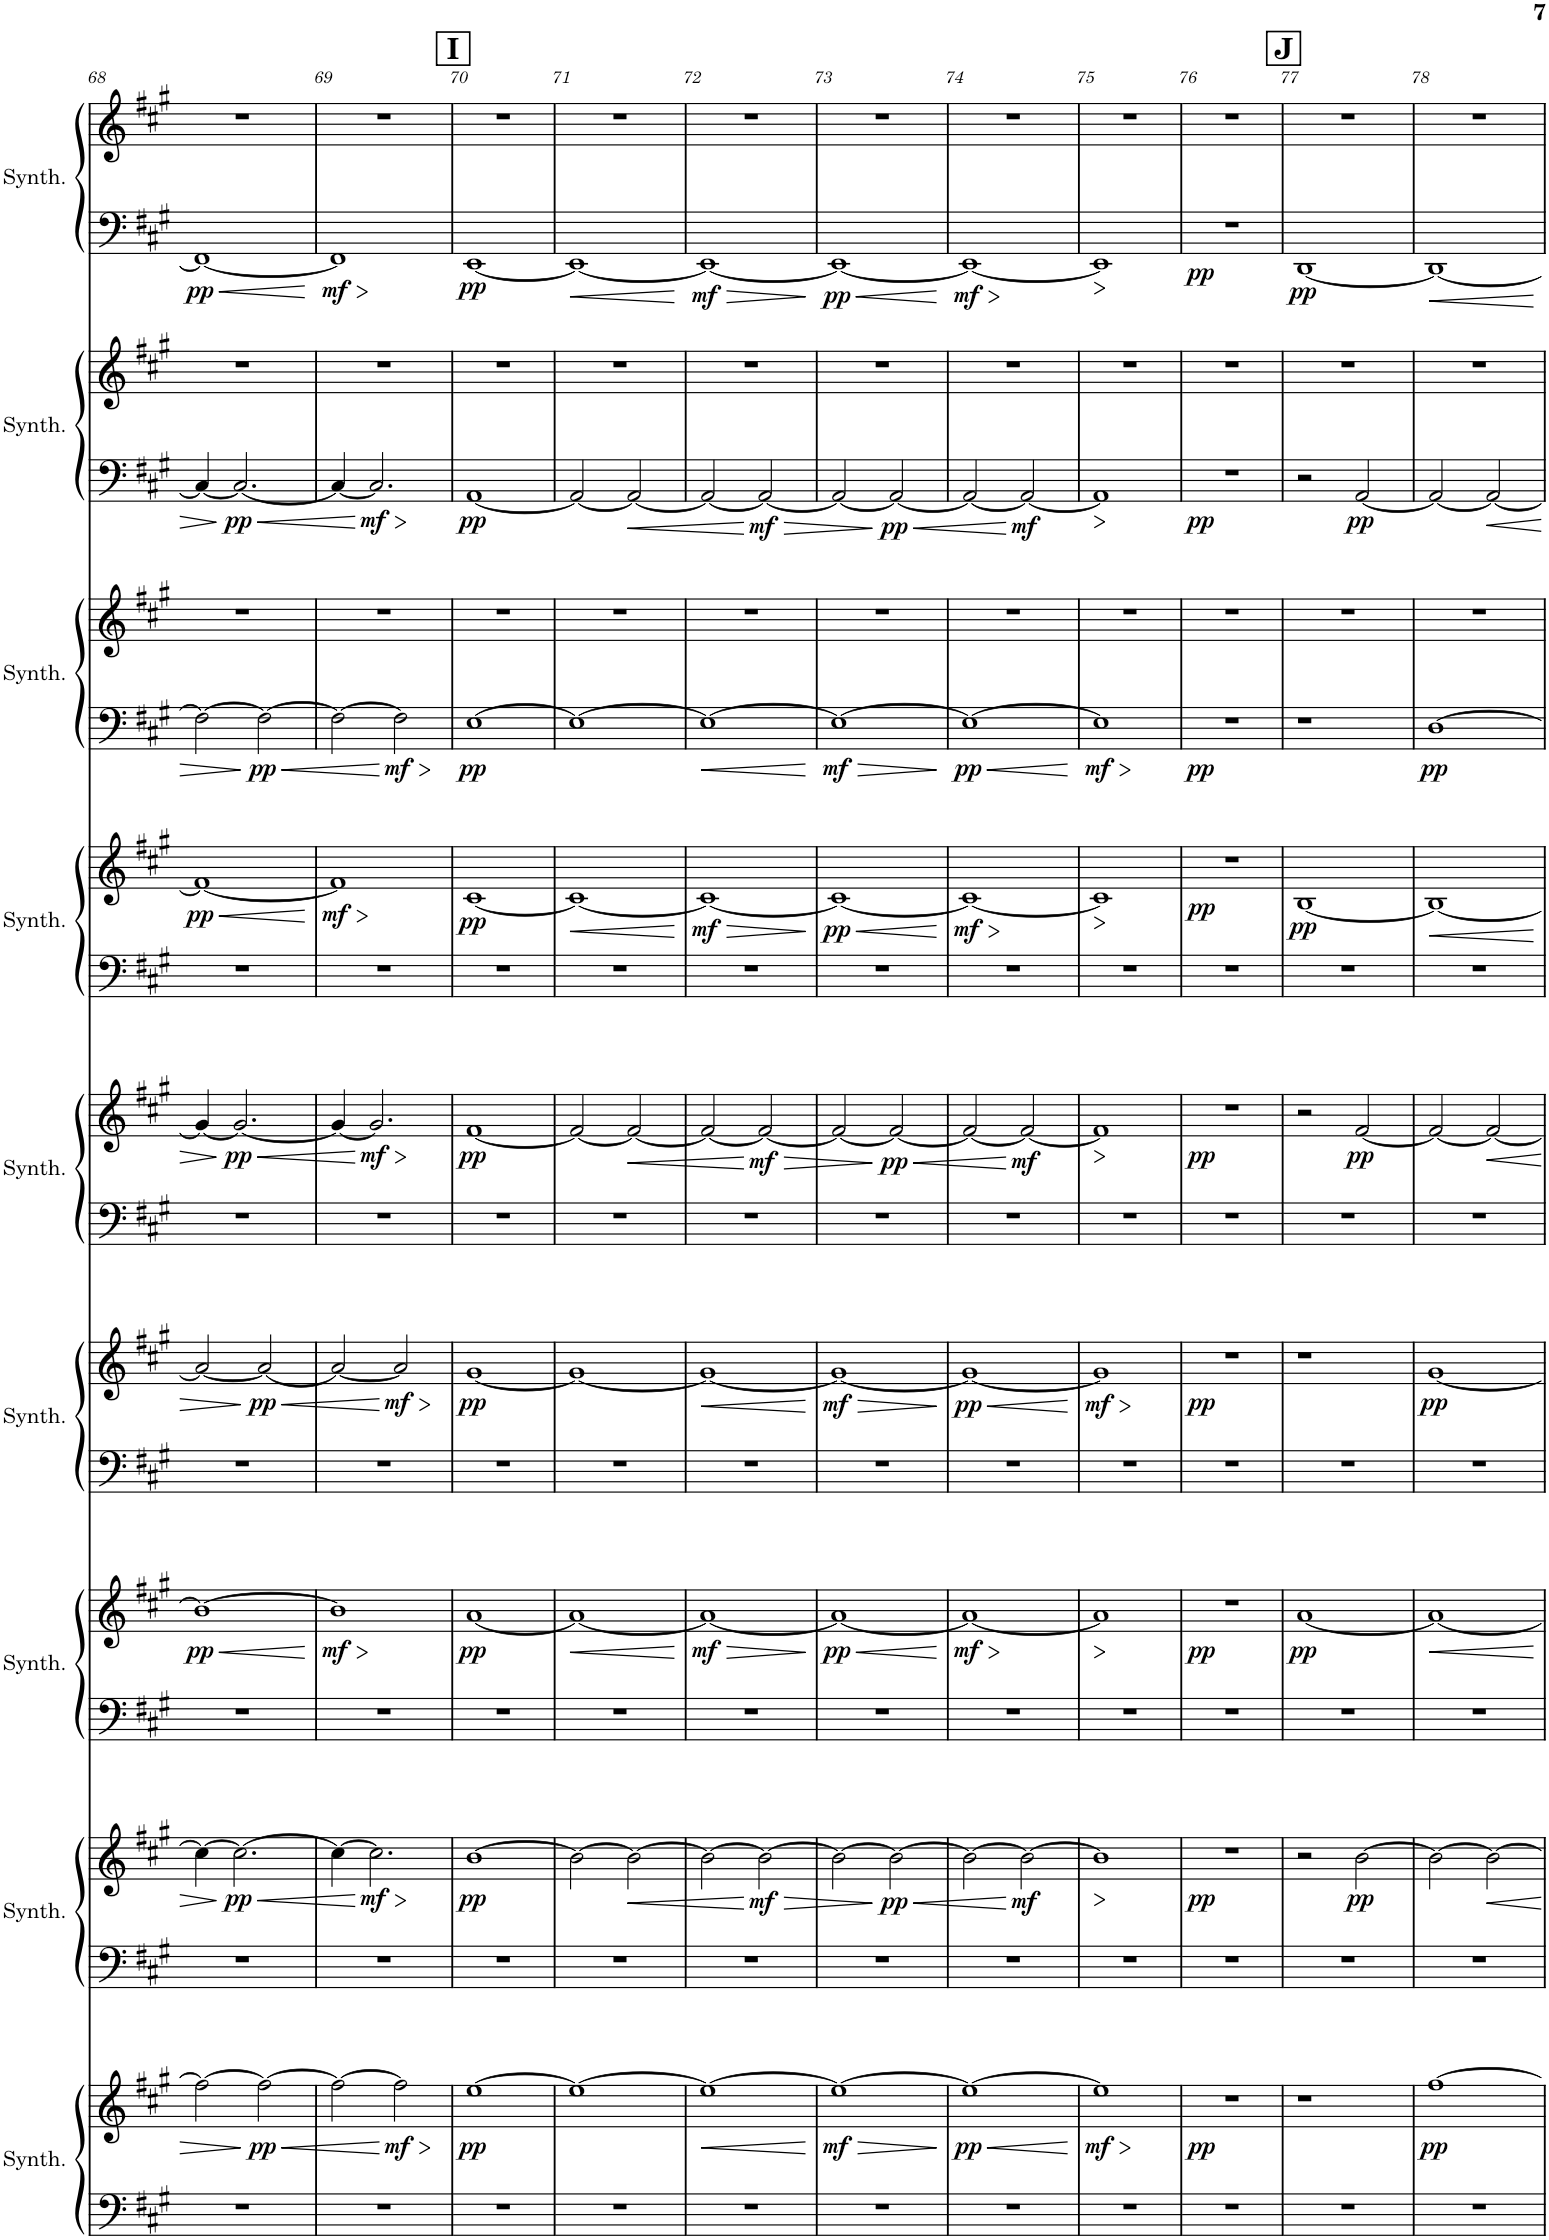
**kern	**kern	**dynam	**kern	**kern	**dynam	**kern	**kern	**dynam	**kern	**kern	**dynam	**kern	**kern	**dynam	**kern	**kern	**dynam	**kern	**kern	**dynam	**kern	**kern	**dynam	**kern	**kern	**dynam
*part9	*part9	*part9	*part8	*part8	*part8	*part7	*part7	*part7	*part6	*part6	*part6	*part5	*part5	*part5	*part4	*part4	*part4	*part3	*part3	*part3	*part2	*part2	*part2	*part1	*part1	*part1
*staff18	*staff17	*staff17/18	*staff16	*staff15	*staff15/16	*staff14	*staff13	*staff13/14	*staff12	*staff11	*staff11/12	*staff10	*staff9	*staff9/10	*staff8	*staff7	*staff7/8	*staff6	*staff5	*staff5/6	*staff4	*staff3	*staff3/4	*staff2	*staff1	*staff1/2
*I"Brass Synthesizer	*	*	*I"Brass Synthesizer	*	*	*I"Brass Synthesizer	*	*	*I"Brass Synthesizer	*	*	*I"Brass Synthesizer	*	*	*I"Brass Synthesizer	*	*	*I"Brass Synthesizer	*	*	*I"Brass Synthesizer	*	*	*I"Brass Synthesizer	*	*
*I'Synth.	*	*	*I'Synth.	*	*	*I'Synth.	*	*	*I'Synth.	*	*	*I'Synth.	*	*	*I'Synth.	*	*	*I'Synth.	*	*	*I'Synth.	*	*	*I'Synth.	*	*
!!LO:PB:g=z
*clefF4	*clefG2	*	*clefF4	*clefG2	*	*clefF4	*clefG2	*	*clefF4	*clefG2	*	*clefF4	*clefG2	*	*clefF4	*clefG2	*	*clefF4	*clefG2	*	*clefF4	*clefG2	*	*clefF4	*clefG2	*
*k[f#c#g#]	*k[f#c#g#]	*	*k[f#c#g#]	*k[f#c#g#]	*	*k[f#c#g#]	*k[f#c#g#]	*	*k[f#c#g#]	*k[f#c#g#]	*	*k[f#c#g#]	*k[f#c#g#]	*	*k[f#c#g#]	*k[f#c#g#]	*	*k[f#c#g#]	*k[f#c#g#]	*	*k[f#c#g#]	*k[f#c#g#]	*	*k[f#c#g#]	*k[f#c#g#]	*
*M4/4	*M4/4	*	*M4/4	*M4/4	*	*M4/4	*M4/4	*	*M4/4	*M4/4	*	*M4/4	*M4/4	*	*M4/4	*M4/4	*	*M4/4	*M4/4	*	*M4/4	*M4/4	*	*M4/4	*M4/4	*
=68	=68	=68	=68	=68	=68	=68	=68	=68	=68	=68	=68	=68	=68	=68	=68	=68	=68	=68	=68	=68	=68	=68	=68	=68	=68	=68
!	!	!	!	!	!	!	!	!LO:HP:b	!	!	!	!	!	!	!	!	!LO:HP:b	!	!	!	!	!	!	!	!	!
!	!	!	!	!	!	!	!	!LO:DY:n=1:b	!	!	!	!	!	!	!	!	!LO:DY:n=1:b	!	!	!	!	!	!	!	!	!LO:DY:b=2
1r	2ff#\_	.	1r	4cc#\_	.	1r	1b_	< pp	1r	2a/_	.	1r	4g#/_	.	1r	1f#_	< pp	2F#\_	1r	.	4C#/_	1r	.	1FF#_	1r	pp
!	!	!	!	!	!LO:HP:b	!	!	!	!	!	!	!	!	!LO:HP:b	!	!	!	!	!	!	!	!	!	!	!	!
!	!	!	!	!	!LO:DY:n=1:b	!	!	!	!	!	!	!	!	!LO:DY:n=1:b	!	!	!	!	!	!	!	!	!LO:DY:b=2	!	!	!
.	.	.	.	2.cc#\_	< pp	.	.	.	.	.	.	.	2.g#/_	< pp	.	.	.	.	.	.	2.C#/_	.	pp	.	.	.
!	!	!LO:HP:b	!	!	!	!	!	!	!	!	!LO:HP:b	!	!	!	!	!	!	!	!	!	!	!	!	!	!	!
!	!	!LO:DY:n=1:b	!	!	!	!	!	!	!	!	!LO:DY:n=1:b	!	!	!	!	!	!	!	!	!LO:DY:b=2	!	!	!	!	!	!
.	2ff#\_	< pp	.	.	.	.	.	.	.	2a/_	< pp	.	.	.	.	.	.	2F#\_	.	pp	.	.	.	.	.	.
.	.	.	.	.	.	.	.	[	.	.	.	.	.	.	.	.	[	.	.	.	.	.	.	.	.	.
=69	=69	=69	=69	=69	=69	=69	=69	=69	=69	=69	=69	=69	=69	=69	=69	=69	=69	=69	=69	=69	=69	=69	=69	=69	=69	=69
!	!	!	!	!	!	!	!	!LO:HP:b	!	!	!	!	!	!	!	!	!LO:HP:b	!	!	!	!	!	!	!	!	!
!	!	!	!	!	!	!	!	!LO:DY:n=1:b	!	!	!	!	!	!	!	!	!LO:DY:n=1:b	!	!	!	!	!	!	!	!	!LO:DY:b=2
1r	2ff#\_	.	1r	4cc#\_	.	1r	1b]	> mf	1r	2a/_	.	1r	4g#/_	.	1r	1f#]	> mf	2F#\_	1r	.	4C#/_	1r	.	1FF#]	1r	mf
!	!	!	!	!	!LO:HP:n=1:b	!	!	!	!	!	!	!	!	!LO:HP:n=1:b	!	!	!	!	!	!	!	!	!	!	!	!
!	!	!	!	!	!LO:DY:n=1:b	!	!	!	!	!	!	!	!	!LO:DY:n=1:b	!	!	!	!	!	!	!	!	!LO:DY:b=2	!	!	!
.	.	.	.	2.cc#\]	[ > mf	.	.	.	.	.	.	.	2.g#/]	[ > mf	.	.	.	.	.	.	2.C#/]	.	mf	.	.	.
!	!	!LO:HP:n=1:b	!	!	!	!	!	!	!	!	!LO:HP:n=1:b	!	!	!	!	!	!	!	!	!	!	!	!	!	!	!
!	!	!LO:DY:n=1:b	!	!	!	!	!	!	!	!	!LO:DY:n=1:b	!	!	!	!	!	!	!	!	!LO:DY:b=2	!	!	!	!	!	!
.	2ff#\]	[ > mf	.	.	.	.	.	.	.	2a/]	[ > mf	.	.	.	.	.	.	2F#\]	.	mf	.	.	.	.	.	.
!!LO:REH:place=s1:a:B:cj:fs=14:t=I
=70	=70	=70	=70	=70	=70	=70	=70	=70	=70	=70	=70	=70	=70	=70	=70	=70	=70	=70	=70	=70	=70	=70	=70	=70	=70	=70
!	!	!LO:DY:b	!	!	!LO:DY:b	!	!	!LO:DY:b	!	!	!LO:DY:b	!	!	!LO:DY:b	!	!	!LO:DY:b	!	!	!LO:DY:b=2	!	!	!LO:DY:b=2	!	!	!LO:DY:b=2
1r	[1ee	pp	1r	[1b	pp	1r	[1a	pp	1r	[1g#	pp	1r	[1f#	pp	1r	[1c#	pp	[1E	1r	pp	[1AA	1r	pp	[1EE	1r	pp
=71	=71	=71	=71	=71	=71	=71	=71	=71	=71	=71	=71	=71	=71	=71	=71	=71	=71	=71	=71	=71	=71	=71	=71	=71	=71	=71
!	!	!	!	!	!	!	!	!LO:HP:b	!	!	!	!	!	!	!	!	!LO:HP:b	!	!	!	!	!	!	!	!	!
1r	1ee_	.	1r	2b\_	.	1r	1a_	<	1r	1g#_	.	1r	2f#/_	.	1r	1c#_	<	1E_	1r	.	2AA/_	1r	.	1EE_	1r	.
!	!	!	!	!	!LO:HP:b	!	!	!	!	!	!	!	!	!LO:HP:b	!	!	!	!	!	!	!	!	!	!	!	!
.	.	.	.	2b\_	<	.	.	.	.	.	.	.	2f#/_	<	.	.	.	.	.	.	2AA/_	.	.	.	.	.
.	.	.	.	.	.	.	.	]	.	.	.	.	.	.	.	.	]	.	.	.	.	.	.	.	.	.
=72	=72	=72	=72	=72	=72	=72	=72	=72	=72	=72	=72	=72	=72	=72	=72	=72	=72	=72	=72	=72	=72	=72	=72	=72	=72	=72
!	!	!LO:HP:b	!	!	!	!	!	!LO:HP:b	!	!	!LO:HP:b	!	!	!	!	!	!LO:HP:b	!	!	!	!	!	!	!	!	!
!	!	!	!	!	!	!	!	!LO:DY:n=1:b	!	!	!	!	!	!	!	!	!LO:DY:n=1:b	!	!	!	!	!	!	!	!	!LO:DY:b=2
1r	1ee_	<	1r	2b\_	.	1r	1a_	> mf	1r	1g#_	<	1r	2f#/_	.	1r	1c#_	> mf	1E_	1r	.	2AA/_	1r	.	1EE_	1r	mf
!	!	!	!	!	!LO:HP:n=1:b	!	!	!	!	!	!	!	!	!LO:HP:n=1:b	!	!	!	!	!	!	!	!	!	!	!	!
!	!	!	!	!	!LO:DY:n=1:b	!	!	!	!	!	!	!	!	!LO:DY:n=1:b	!	!	!	!	!	!	!	!	!LO:DY:b=2	!	!	!
.	.	.	.	2b\_	] > mf	.	.	.	.	.	.	.	2f#/_	] > mf	.	.	.	.	.	.	2AA/_	.	mf	.	.	.
.	.	]	.	.	.	.	.	[	.	.	]	.	.	.	.	.	[	.	.	.	.	.	.	.	.	.
=73	=73	=73	=73	=73	=73	=73	=73	=73	=73	=73	=73	=73	=73	=73	=73	=73	=73	=73	=73	=73	=73	=73	=73	=73	=73	=73
!	!	!LO:HP:b	!	!	!	!	!	!LO:HP:b	!	!	!LO:HP:b	!	!	!	!	!	!LO:HP:b	!	!	!	!	!	!	!	!	!
!	!	!LO:DY:n=1:b	!	!	!	!	!	!LO:DY:n=1:b	!	!	!LO:DY:n=1:b	!	!	!	!	!	!LO:DY:n=1:b	!	!	!LO:DY:b=2	!	!	!	!	!	!LO:DY:b=2
1r	1ee_	> mf	1r	2b\_	.	1r	1a_	< pp	1r	1g#_	> mf	1r	2f#/_	.	1r	1c#_	< pp	1E_	1r	mf	2AA/_	1r	.	1EE_	1r	pp
!	!	!	!	!	!LO:HP:n=1:b	!	!	!	!	!	!	!	!	!LO:HP:n=1:b	!	!	!	!	!	!	!	!	!	!	!	!
!	!	!	!	!	!LO:DY:n=1:b	!	!	!	!	!	!	!	!	!LO:DY:n=1:b	!	!	!	!	!	!	!	!	!LO:DY:b=2	!	!	!
.	.	.	.	2b\_	[ < pp	.	.	.	.	.	.	.	2f#/_	[ < pp	.	.	.	.	.	.	2AA/_	.	pp	.	.	.
.	.	[	.	.	.	.	.	] [	.	.	[	.	.	.	.	.	] [	.	.	.	.	.	.	.	.	.
=74	=74	=74	=74	=74	=74	=74	=74	=74	=74	=74	=74	=74	=74	=74	=74	=74	=74	=74	=74	=74	=74	=74	=74	=74	=74	=74
!	!	!LO:HP:b	!	!	!	!	!	!LO:HP:b	!	!	!LO:HP:b	!	!	!	!	!	!LO:HP:b	!	!	!	!	!	!	!	!	!
!	!	!LO:DY:n=1:b	!	!	!	!	!	!LO:DY:n=1:b	!	!	!LO:DY:n=1:b	!	!	!	!	!	!LO:DY:n=1:b	!	!	!LO:DY:b=2	!	!	!	!	!	!LO:DY:b=2
1r	1ee_	< pp	1r	2b\_	.	1r	1a_	> mf	1r	1g#_	< pp	1r	2f#/_	.	1r	1c#_	> mf	1E_	1r	pp	2AA/_	1r	.	1EE_	1r	mf
!	!	!	!	!	!LO:DY:n=1:b	!	!	!	!	!	!	!	!	!LO:DY:n=1:b	!	!	!	!	!	!	!	!	!LO:DY:b=2	!	!	!
.	.	.	.	2b\_	] mf	.	.	.	.	.	.	.	2f#/_	] mf	.	.	.	.	.	.	2AA/_	.	mf	.	.	.
.	.	] [	.	.	[	.	.	]	.	.	] [	.	.	[	.	.	]	.	.	.	.	.	.	.	.	.
=75	=75	=75	=75	=75	=75	=75	=75	=75	=75	=75	=75	=75	=75	=75	=75	=75	=75	=75	=75	=75	=75	=75	=75	=75	=75	=75
!	!	!LO:DY:b	!	!	!	!	!	!LO:HP:b	!	!	!LO:DY:b	!	!	!	!	!	!LO:HP:b	!	!	!LO:DY:b=2	!	!	!	!	!	!
1r	1ee]	mf	1r	1b]	.	1r	1a]	>	1r	1g#]	mf	1r	1f#]	.	1r	1c#]	>	1E]	1r	mf	1AA]	1r	.	1EE]	1r	.
=76	=76	=76	=76	=76	=76	=76	=76	=76	=76	=76	=76	=76	=76	=76	=76	=76	=76	=76	=76	=76	=76	=76	=76	=76	=76	=76
!	!	!LO:DY:b	!	!	!LO:DY:b	!	!	!LO:DY:b	!	!	!LO:DY:b	!	!	!LO:DY:b	!	!	!LO:DY:b	!	!	!LO:DY:b=2	!	!	!LO:DY:b=2	!	!	!LO:DY:b=2
1r	1r	pp	1r	1r	pp	1r	1r	pp	1r	1r	pp	1r	1r	pp	1r	1r	pp	1r	1r	pp	1r	1r	pp	1r	1r	pp
!!LO:REH:place=s1:a:B:cj:fs=14:t=J
=77	=77	=77	=77	=77	=77	=77	=77	=77	=77	=77	=77	=77	=77	=77	=77	=77	=77	=77	=77	=77	=77	=77	=77	=77	=77	=77
!	!	!	!	!	!	!	!	!LO:DY:b	!	!	!	!	!	!	!	!	!LO:DY:b	!	!	!	!	!	!	!	!	!LO:DY:b=2
1r	1r	.	1r	2r	.	1r	[1a	pp	1r	1r	.	1r	2r	.	1r	[1B	pp	1r	1r	.	2r	1r	.	[1DD	1r	pp
!	!	!	!	!	!LO:DY:b	!	!	!	!	!	!	!	!	!LO:DY:b	!	!	!	!	!	!	!	!	!LO:DY:b=2	!	!	!
.	.	.	.	[2b\	pp	.	.	.	.	.	.	.	[2f#/	pp	.	.	.	.	.	.	[2AA/	.	pp	.	.	.
=78	=78	=78	=78	=78	=78	=78	=78	=78	=78	=78	=78	=78	=78	=78	=78	=78	=78	=78	=78	=78	=78	=78	=78	=78	=78	=78
!	!	!LO:DY:b	!	!	!	!	!	!	!	!	!LO:DY:b	!	!	!	!	!	!	!	!	!LO:DY:b=2	!	!	!	!	!	!
1r	[1ff#	pp	1r	2b\_	.	1r	1a_	.	1r	[1g#	pp	1r	2f#/_	.	1r	1B_	.	[1D	1r	pp	2AA/_	1r	.	1DD_	1r	.
.	.	.	.	2b\_	.	.	.	.	.	.	.	.	2f#/_	.	.	.	.	.	.	.	2AA/_	.	.	.	.	.
.	.	.	.	.	.	.	.	]	.	.	.	.	.	.	.	.	]	.	.	.	.	.	.	.	.	.
=	=	=	=	=	=	=	=	=	=	=	=	=	=	=	=	=	=	=	=	=	=	=	=	=	=	=
*-	*-	*-	*-	*-	*-	*-	*-	*-	*-	*-	*-	*-	*-	*-	*-	*-	*-	*-	*-	*-	*-	*-	*-	*-	*-	*-
